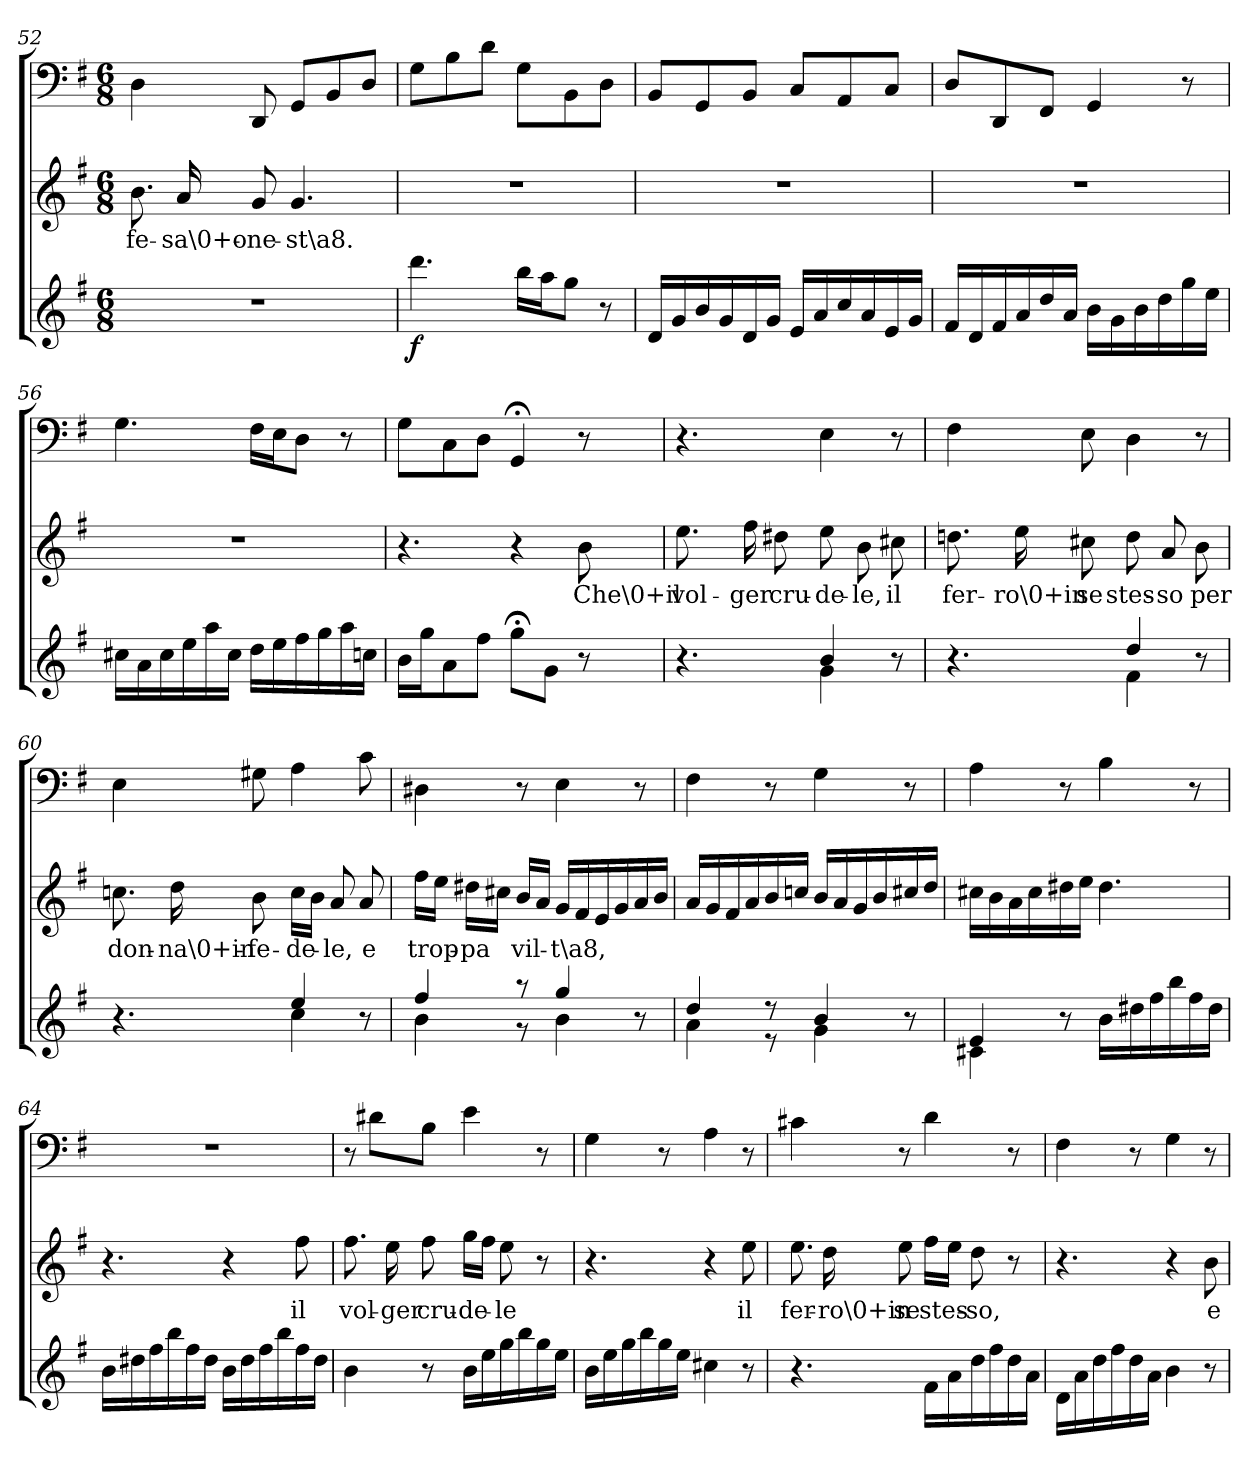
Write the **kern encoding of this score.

**kern	**dynam	**kern	**text	**kern
*part3	*part3	*part2	*part2	*part1
*staff3	*staff3	*staff2	*staff2	*staff1
*clefG2	*	*clefG2	*	*clefF4
*k[f#]	*	*k[f#]	*	*k[f#]
*G:	*	*G:	*	*G:
*M6/8	*	*M6/8	*	*M6/8
=52	=52	=52	=52	=52
2.r	.	8.b\	-fe-	4D\
.	.	16a/	-sa\0+o-	.
.	.	8g/	-ne-	8DD/
.	.	4.g/	-st\a8.	8GG/L
.	.	.	.	8BB/
.	.	.	.	8D/J
=53	=53	=53	=53	=53
4.ddd\	f	2.r	.	8G\L
.	.	.	.	8B\
.	.	.	.	8d\J
16bb\LL	.	.	.	8G\L
16aa\J	.	.	.	.
8gg\J	.	.	.	8BB\
8r	.	.	.	8D\J
=54	=54	=54	=54	=54
16d/LL	.	2.r	.	8BB/L
16g/	.	.	.	.
16b/	.	.	.	8GG/
16g/	.	.	.	.
16d/	.	.	.	8BB/J
16g/JJ	.	.	.	.
16e/LL	.	.	.	8C/L
16a/	.	.	.	.
16cc/	.	.	.	8AA/
16a/	.	.	.	.
16e/	.	.	.	8C/J
16g/JJ	.	.	.	.
=55	=55	=55	=55	=55
16f#/LL	.	2.r	.	8D/L
16d/	.	.	.	.
16f#/	.	.	.	8DD/
16a/	.	.	.	.
16dd/	.	.	.	8FF#/J
16a/JJ	.	.	.	.
16b\LL	.	.	.	4GG/
16g\	.	.	.	.
16b\	.	.	.	.
16dd\	.	.	.	.
16gg\	.	.	.	8r
16ee\JJ	.	.	.	.
=56	=56	=56	=56	=56
16cc#X\LL	.	2.r	.	4.G\
16a\	.	.	.	.
16cc#\	.	.	.	.
16ee\	.	.	.	.
16aa\	.	.	.	.
16cc#\JJ	.	.	.	.
16dd\LL	.	.	.	16F#\LL
16ee\	.	.	.	16E\J
16ff#\	.	.	.	8D\J
16gg\	.	.	.	.
16aa\	.	.	.	8r
16ccn\JJ	.	.	.	.
=57	=57	=57	=57	=57
16b\LL	.	4.r	.	8G\L
16gg\J	.	.	.	.
8a\	.	.	.	8C\
8ff#\J	.	.	.	8D\J
8gg;<\L	.	4r	.	4GG;</
8g\J	.	.	.	.
8r	.	8b\	Che\0+il	8r
=58	=58	=58	=58	=58
*^	*	*	*	*
4.r	16ryy	.	8.ee\	vol-	4.r
.	16ryy	.	.	.	.
.	16ryy	.	.	.	.
.	16ryy	.	16ff#\	-ger	.
.	16ryy	.	8dd#X\	cru-	.
.	16ryy	.	.	.	.
4b/	4g\	.	8ee\	-de-	4E\
.	.	.	8b\	-le,	.
8ryy	8r	.	8cc#X\	il	8r
=59	=59	=59	=59	=59	=59
4.r	16ryy	.	8.ddn\	fer-	4F#\
.	16ryy	.	.	.	.
.	16ryy	.	.	.	.
.	16ryy	.	16ee\	-ro\0+in	.
.	16ryy	.	8cc#X\	se	8E\
.	16ryy	.	.	.	.
4dd/	4f#\	.	8dd\	stes-	4D\
.	.	.	8a/	-so	.
8ryy	8r	.	8b\	per	8r
=60	=60	=60	=60	=60	=60
4.r	16ryy	.	8.ccn\	don-	4E\
.	16ryy	.	.	.	.
.	16ryy	.	.	.	.
.	16ryy	.	16dd\	-na\0+in-	.
.	16ryy	.	8b\	-fe-	8G#X\
.	16ryy	.	.	.	.
4ee/	4cc\	.	16cc\LL	-de-	4A\
.	.	.	16b\JJ	.	.
.	.	.	8a/	-le,	.
8ryy	8r	.	8a/	e	8c\
=61	=61	=61	=61	=61	=61
4ff#/	4b\	.	16ff#\LL	trop-	4D#X\
.	.	.	16ee\JJ	.	.
.	.	.	16dd#X\LL	-pa	.
.	.	.	16cc#X\JJ	.	.
8r	8r	.	16b/LL	vil-	8r
.	.	.	16a/JJ	.	.
4gg/	4b\	.	16g/LL	-t\a8,	4E\
.	.	.	16f#/	.	.
.	.	.	16e/	.	.
.	.	.	16g/	.	.
8ryy	8r	.	16a/	.	8r
.	.	.	16b/JJ	.	.
=62	=62	=62	=62	=62	=62
4dd/	4a\	.	16a/LL	.	4F#\
.	.	.	16g/	.	.
.	.	.	16f#/	.	.
.	.	.	16a/	.	.
8r	8r	.	16b/	.	8r
.	.	.	16ccn/JJ	.	.
4b/	4g\	.	16b/LL	.	4G\
.	.	.	16a/	.	.
.	.	.	16g/	.	.
.	.	.	16b/	.	.
8ryy	8r	.	16cc#X/	.	8r
.	.	.	16dd/JJ	.	.
=63	=63	=63	=63	=63	=63
4e/	4c#X\	.	16cc#X\LL	.	4A\
.	.	.	16b\	.	.
.	.	.	16a\	.	.
.	.	.	16cc#\	.	.
2ryy	8r	.	16dd#X\	.	8r
.	.	.	16ee\JJ	.	.
.	16b\LL	.	4.dd#\	.	4B\
.	16dd#X\	.	.	.	.
.	16ff#\	.	.	.	.
.	16bb\	.	.	.	.
.	16ff#\	.	.	.	8r
.	16dd#\JJ	.	.	.	.
*v	*v	*	*	*	*
=64	=64	=64	=64	=64
16b\LL	.	4.r	.	2.r
16dd#X\	.	.	.	.
16ff#\	.	.	.	.
16bb\	.	.	.	.
16ff#\	.	.	.	.
16dd#\JJ	.	.	.	.
16b\LL	.	4r	.	.
16dd#\	.	.	.	.
16ff#\	.	.	.	.
16bb\	.	.	.	.
16ff#\	.	8ff#\	il	.
16dd#\JJ	.	.	.	.
=65	=65	=65	=65	=65
4b\	.	8.ff#\	vol-	8r
.	.	.	.	8d#X\L
.	.	16ee\	-ger	.
8r	.	8ff#\	cru-	8B\J
16b\LL	.	16gg\LL	-de-	4e\
16ee\	.	16ff#\JJ	.	.
16gg\	.	8ee\	-le	.
16bb\	.	.	.	.
16gg\	.	8r	.	8r
16ee\JJ	.	.	.	.
=66	=66	=66	=66	=66
16b\LL	.	4.r	.	4G\
16ee\	.	.	.	.
16gg\	.	.	.	.
16bb\	.	.	.	.
16gg\	.	.	.	8r
16ee\JJ	.	.	.	.
4cc#X\	.	4r	.	4A\
8r	.	8ee\	il	8r
=67	=67	=67	=67	=67
4.r	.	8.ee\	fer-	4c#X\
.	.	16dd\	-ro\0+in	.
.	.	8ee\	se	8r
16f#\LL	.	16ff#\LL	stes-	4d\
16a\	.	16ee\JJ	.	.
16dd\	.	8dd\	-so,	.
16ff#\	.	.	.	.
16dd\	.	8r	.	8r
16a\JJ	.	.	.	.
=68	=68	=68	=68	=68
16d\LL	.	4.r	.	4F#\
16a\	.	.	.	.
16dd\	.	.	.	.
16ff#\	.	.	.	.
16dd\	.	.	.	8r
16a\JJ	.	.	.	.
4b\	.	4r	.	4G\
8r	.	8b\	e	8r
=	=	=	=	=
*-	*-	*-	*-	*-
